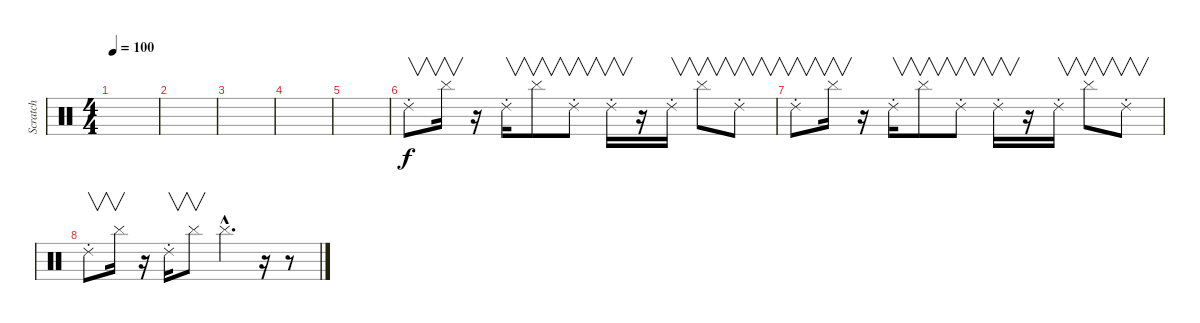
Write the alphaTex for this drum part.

\track ("Scratch" "Scratch") {instrument percussion}
\staff {score}
\articulation defaults
\ts (4 4)
\tempo 100
\clef neutral
\ks c
|
|
|
|
|
"Ride (choke) 2".8{v} "Cymbal (hit)".16{v} r.16 "Ride (choke) 2".16{v} "Cymbal (hit)".8{v} "Ride (choke) 2".8{v} "Ride (choke) 2".16{v} r.16 "Ride (choke) 2".16{v} "Cymbal (hit)".8{v} "Ride (choke) 2".8{v} |
"Ride (choke) 2".8{v} "Cymbal (hit)".16{v} r.16 "Ride (choke) 2".16{v} "Cymbal (hit)".8{v} "Ride (choke) 2".8{v} "Ride (choke) 2".16{v} r.16 "Ride (choke) 2".16{v} "Cymbal (hit)".8{v} "Ride (choke) 2".8{v} |
"Ride (choke) 2".8{v} "Cymbal (hit)".16{v} r.16 "Ride (choke) 2".16{v} "Cymbal (hit)".8{v} "Cymbal (hit)"{be (custom 0 0 15 4 30 4 45 0 60 0) hac}.4{d} r.16 r.8
